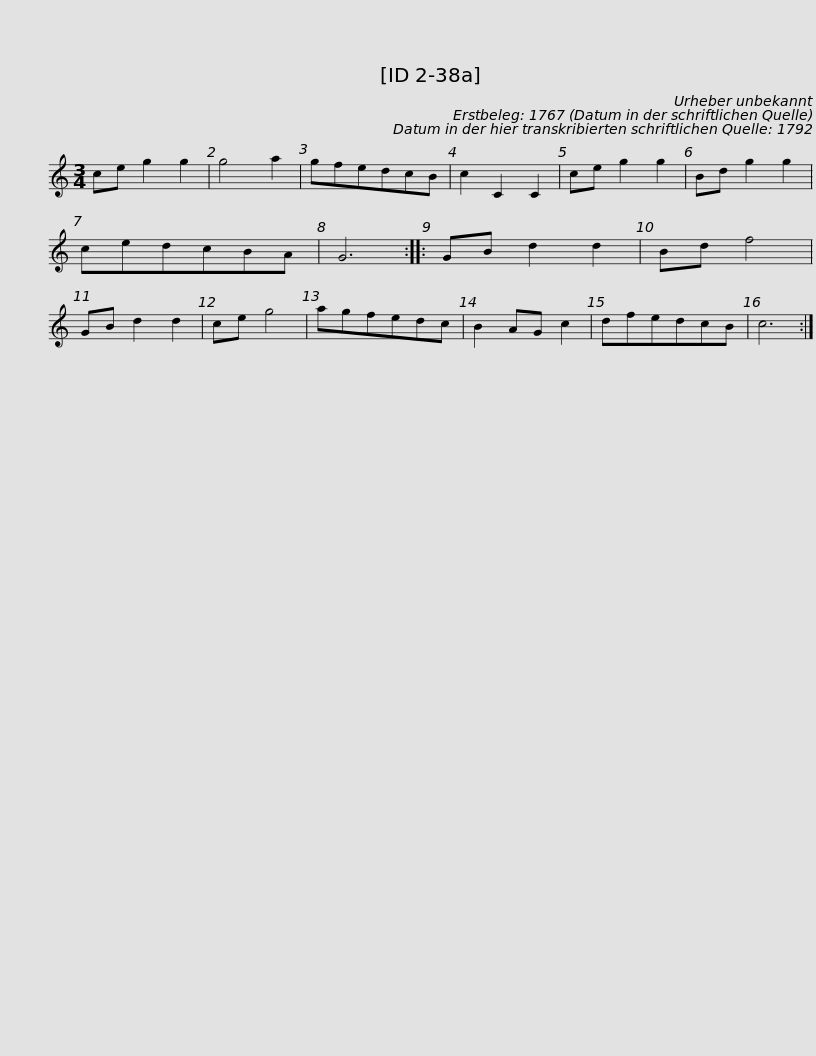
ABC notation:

X:1
L:1/8
M:3/4
I:linebreak $
K:C
V:1 treble
V:1
 ce g2 g2 | g4 a2 | gfedcB | c2 C2 C2 | ce g2 g2 | %5
 Bd g2 g2 | cedcBA | G6 :: GB d2 d2 | Bd f4 |$ %10
 GB d2 d2 | ce g4 | agfedc | B2 AG c2 | dfedcB | %15
 c6 :| %16
